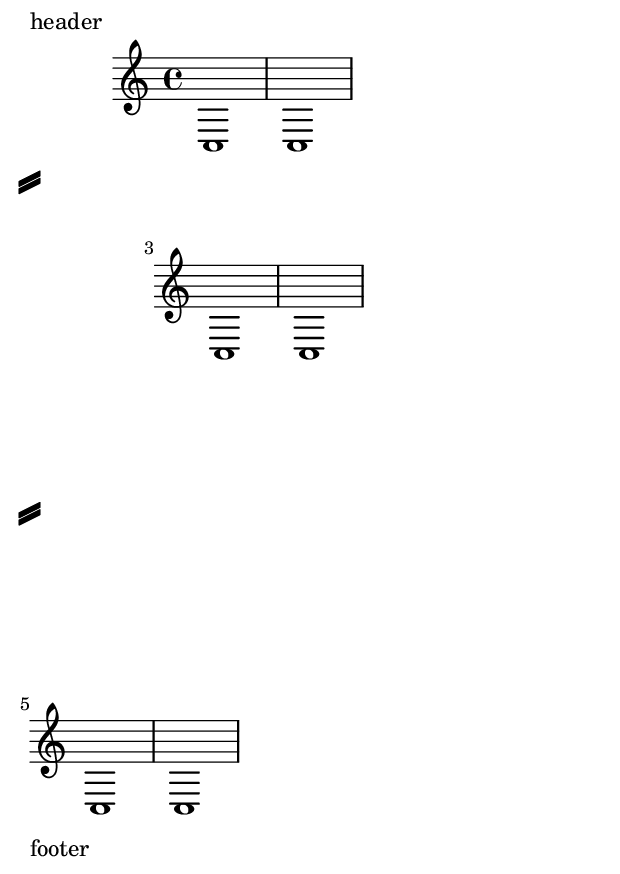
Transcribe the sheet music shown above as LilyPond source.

\version "2.23.8"

\header {
  texidoc = "By setting @code{extra-offset} within the
@code{line-break-system-details} of @code{NonMusicalPaperColumn},
systems may be moved in relation either to their default position on the
printable area of the page or the absolute position specified by
@code{X-offset} or @code{Y-offset} within
@code{line-break-system-details}."

}

#(set-default-paper-size "a6" 'portrait)

\paper {
  indent = 0.0
  oddHeaderMarkup = "header"
  oddFooterMarkup = "footer"
  system-separator-markup = \slashSeparator
  ragged-right = ##t
}

\book {
  \score {
    {
      \once \override
      Score.NonMusicalPaperColumn.line-break-system-details =
      #'((extra-offset . (8.0 . 0.0)))
      c1 c1 \break

      \once \override
      Score.NonMusicalPaperColumn.line-break-system-details =
      #'((extra-offset . (12.0 . 8.0)))
      c1 c1 \break

      \once \override
      Score.NonMusicalPaperColumn.line-break-system-details =
      #'((X-offset . 8.0)
         (Y-offset . 36.0)
         (extra-offset . (-8.0 . 30.0))
      )
      c1 c1
    }
  }
}
